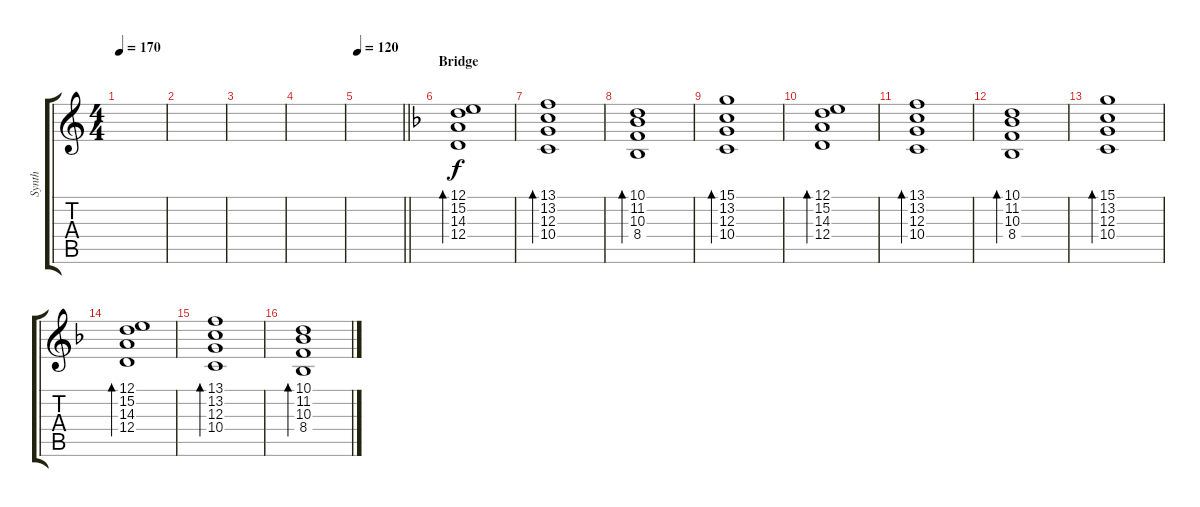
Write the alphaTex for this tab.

\track ("Synth" "Synth") {instrument stringensemble1}
\staff {score tabs}
\tuning (E4 B3 G3 D3 A2 E2) {hide}
\ts (4 4)
\tempo 170
\clef g2
\ks c
|
|
|
|
\tempo 120
\barLineRight lightlight
|
\section ("" "Bridge")
\ks dminor
(12.1 15.2 14.3 12.4).1{bd 480 volume 11} |
(13.1 13.2 12.3 10.4).1{bd 480} |
(10.1 11.2 10.3 8.4).1{bd 480} |
(15.1 13.2 12.3 10.4).1{bd 480} |
(12.1 15.2 14.3 12.4).1{bd 480 volume 11} |
(13.1 13.2 12.3 10.4).1{bd 480} |
(10.1 11.2 10.3 8.4).1{bd 480} |
(15.1 13.2 12.3 10.4).1{bd 480} |
(12.1 15.2 14.3 12.4).1{bd 480 volume 11} |
(13.1 13.2 12.3 10.4).1{bd 480} |
(10.1 11.2 10.3 8.4).1{bd 480}
